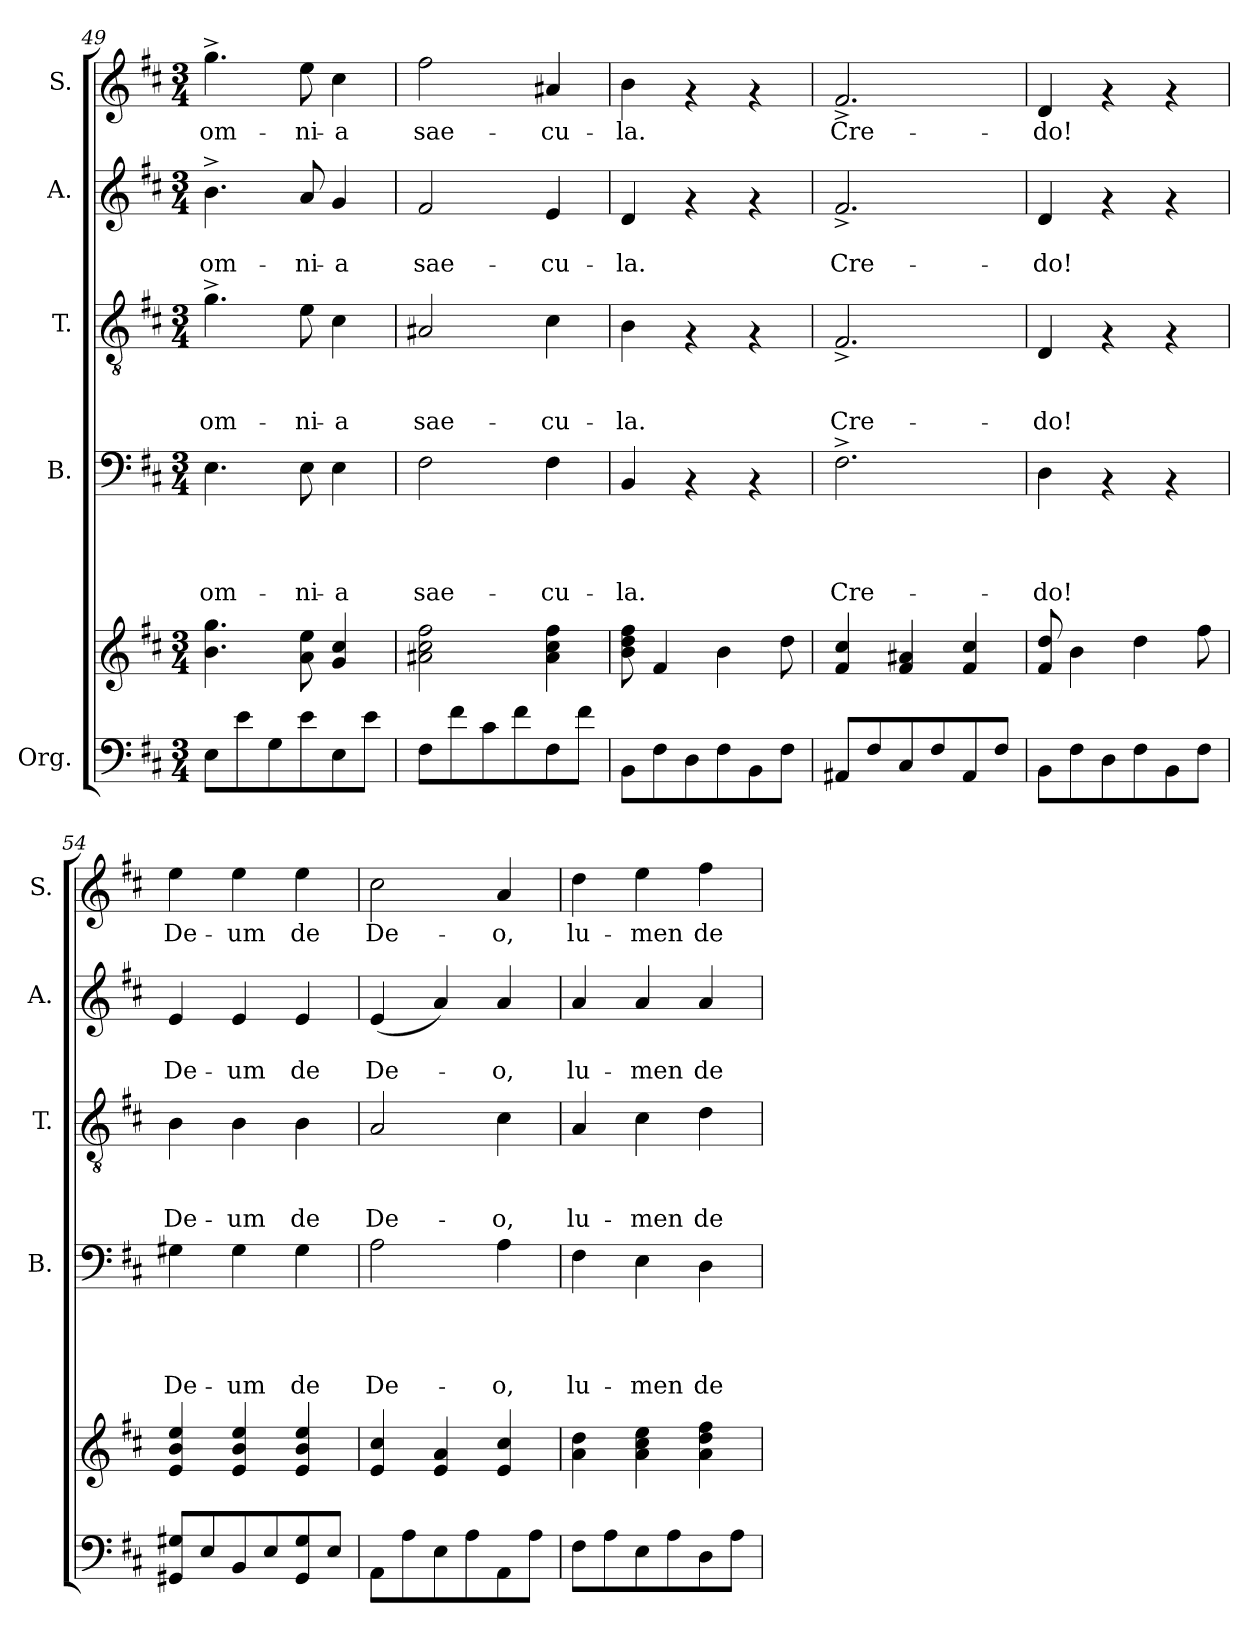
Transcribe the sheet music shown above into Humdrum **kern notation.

**kern	**kern	**kern	**text	**text	**text	**text	**kern	**text	**text	**text	**kern	**text	**text	**kern	**text
*part5	*part5	*part4	*part4	*part4	*part4	*part4	*part3	*part3	*part3	*part3	*part2	*part2	*part2	*part1	*part1
*staff6	*staff5	*staff4	*staff4	*staff4	*staff4	*staff4	*staff3	*staff3	*staff3	*staff3	*staff2	*staff2	*staff2	*staff1	*staff1
*I"Org.	*	*I"B.	*	*	*	*	*I"T.	*	*	*	*I"A.	*	*	*I"S.	*
*	*	*I'B.	*	*	*	*	*I'T.	*	*	*	*I'A.	*	*	*I'S.	*
*clefF4	*clefG2	*clefF4	*	*	*	*	*clefGv2	*	*	*	*clefG2	*	*	*clefG2	*
*k[f#c#]	*k[f#c#]	*k[f#c#]	*	*	*	*	*k[f#c#]	*	*	*	*k[f#c#]	*	*	*k[f#c#]	*
*D:	*D:	*D:	*	*	*	*	*D:	*	*	*	*D:	*	*	*D:	*
*M3/4	*M3/4	*M3/4	*	*	*	*	*M3/4	*	*	*	*M3/4	*	*	*M3/4	*
=49	=49	=49	=49	=49	=49	=49	=49	=49	=49	=49	=49	=49	=49	=49	=49
!	!	!	!	!	!	!LO:LY:b	!	!	!	!LO:LY:b	!	!	!LO:LY:b	!	!LO:LY:b
8E\L	4.b\ 4.gg\	4.E\	.	.	.	om-	4.g^>\	.	.	om-	4.b^>\	.	om-	4.gg^>\	om-
8e\	.	.	.	.	.	.	.	.	.	.	.	.	.	.	.
8G\	.	.	.	.	.	.	.	.	.	.	.	.	.	.	.
!	!	!	!	!	!	!LO:LY:b	!	!	!	!LO:LY:b	!	!	!LO:LY:b	!	!LO:LY:b
8e\	8a\ 8ee\	8E\	.	.	.	-ni-	8e\	.	.	-ni-	8a/	.	-ni-	8ee\	-ni-
!	!	!	!	!	!	!LO:LY:b	!	!	!	!LO:LY:b	!	!	!LO:LY:b	!	!LO:LY:b
8E\	4g/ 4cc#/	4E\	.	.	.	-a	4c#\	.	.	-a	4g/	.	-a	4cc#\	-a
8e\J	.	.	.	.	.	.	.	.	.	.	.	.	.	.	.
=50	=50	=50	=50	=50	=50	=50	=50	=50	=50	=50	=50	=50	=50	=50	=50
!	!	!	!	!	!	!LO:LY:b	!	!	!	!LO:LY:b	!	!	!LO:LY:b	!	!LO:LY:b
8F#\L	2a#X\ 2cc#\ 2ff#\	2F#\	.	.	.	sae-	2A#X/	.	.	sae-	2f#/	.	sae-	2ff#\	sae-
8f#\	.	.	.	.	.	.	.	.	.	.	.	.	.	.	.
8c#\	.	.	.	.	.	.	.	.	.	.	.	.	.	.	.
8f#\	.	.	.	.	.	.	.	.	.	.	.	.	.	.	.
!	!	!	!	!	!	!LO:LY:b	!	!	!	!LO:LY:b	!	!	!LO:LY:b	!	!LO:LY:b
8F#\	4a#\ 4cc#\ 4ff#\	4F#\	.	.	.	-cu-	4c#\	.	.	-cu-	4e/	.	-cu-	4a#X/	-cu-
8f#\J	.	.	.	.	.	.	.	.	.	.	.	.	.	.	.
=51	=51	=51	=51	=51	=51	=51	=51	=51	=51	=51	=51	=51	=51	=51	=51
!	!	!	!	!	!	!LO:LY:b	!	!	!	!LO:LY:b	!	!	!LO:LY:b	!	!LO:LY:b
8BB\L	8b\ 8dd\ 8ff#\	4BB/	.	.	.	-la.	4B\	.	.	-la.	4d/	.	-la.	4b\	-la.
8F#\	4f#/	.	.	.	.	.	.	.	.	.	.	.	.	.	.
8D\	.	4rAA	.	.	.	.	4rF	.	.	.	4rf	.	.	4rf	.
8F#\	4b\	.	.	.	.	.	.	.	.	.	.	.	.	.	.
8BB\	.	4rAA	.	.	.	.	4rF	.	.	.	4rf	.	.	4rf	.
8F#\J	8dd\	.	.	.	.	.	.	.	.	.	.	.	.	.	.
=52	=52	=52	=52	=52	=52	=52	=52	=52	=52	=52	=52	=52	=52	=52	=52
!	!	!	!	!	!	!LO:LY:b	!	!	!	!LO:LY:b	!	!	!LO:LY:b	!	!LO:LY:b
8AA#X/L	4f#/ 4cc#/	2.F#^>\	.	.	.	Cre-	2.F#^</	.	.	Cre-	2.f#^</	.	Cre-	2.f#^</	Cre-
8F#/	.	.	.	.	.	.	.	.	.	.	.	.	.	.	.
8C#/	4f#/ 4a#X/	.	.	.	.	.	.	.	.	.	.	.	.	.	.
8F#/	.	.	.	.	.	.	.	.	.	.	.	.	.	.	.
8AA#/	4f#/ 4cc#/	.	.	.	.	.	.	.	.	.	.	.	.	.	.
8F#/J	.	.	.	.	.	.	.	.	.	.	.	.	.	.	.
=53	=53	=53	=53	=53	=53	=53	=53	=53	=53	=53	=53	=53	=53	=53	=53
!	!	!	!	!	!	!LO:LY:b	!	!	!	!LO:LY:b	!	!	!LO:LY:b	!	!LO:LY:b
8BB\L	8f#/ 8dd/	4D\	.	.	.	-do!	4D/	.	.	-do!	4d/	.	-do!	4d/	-do!
8F#\	4b\	.	.	.	.	.	.	.	.	.	.	.	.	.	.
8D\	.	4rAA	.	.	.	.	4rF	.	.	.	4rf	.	.	4rf	.
8F#\	4dd\	.	.	.	.	.	.	.	.	.	.	.	.	.	.
8BB\	.	4rAA	.	.	.	.	4rF	.	.	.	4rf	.	.	4rf	.
8F#\J	8ff#\	.	.	.	.	.	.	.	.	.	.	.	.	.	.
!!LO:PB:g=z
=54	=54	=54	=54	=54	=54	=54	=54	=54	=54	=54	=54	=54	=54	=54	=54
!	!	!	!	!	!	!LO:LY:b	!	!	!	!LO:LY:b	!	!	!LO:LY:b	!	!LO:LY:b
8GG#X/ 8G#X/L	4e/ 4b/ 4ee/	4G#X\	.	.	.	De-	4B\	.	.	De-	4e/	.	De-	4ee\	De-
8E/	.	.	.	.	.	.	.	.	.	.	.	.	.	.	.
!	!	!	!	!	!	!LO:LY:b	!	!	!	!LO:LY:b	!	!	!LO:LY:b	!	!LO:LY:b
8BB/	4e/ 4b/ 4ee/	4G#\	.	.	.	-um	4B\	.	.	-um	4e/	.	-um	4ee\	-um
8E/	.	.	.	.	.	.	.	.	.	.	.	.	.	.	.
!	!	!	!	!	!	!LO:LY:b	!	!	!	!LO:LY:b	!	!	!LO:LY:b	!	!LO:LY:b
8GG#/ 8G#/	4e/ 4b/ 4ee/	4G#\	.	.	.	de	4B\	.	.	de	4e/	.	de	4ee\	de
8E/J	.	.	.	.	.	.	.	.	.	.	.	.	.	.	.
=55	=55	=55	=55	=55	=55	=55	=55	=55	=55	=55	=55	=55	=55	=55	=55
!	!	!	!	!	!	!LO:LY:b	!	!	!	!LO:LY:b	!	!	!LO:LY:b	!	!LO:LY:b
8AA\L	4e/ 4cc#/	2A\	.	.	.	De-	2A/	.	.	De-	(<4e/	.	De-	2cc#\	De-
8A\	.	.	.	.	.	.	.	.	.	.	.	.	.	.	.
8E\	4e/ 4a/	.	.	.	.	.	.	.	.	.	4a/)	.	.	.	.
8A\	.	.	.	.	.	.	.	.	.	.	.	.	.	.	.
!	!	!	!	!	!	!LO:LY:b	!	!	!	!LO:LY:b	!	!	!LO:LY:b	!	!LO:LY:b
8AA\	4e/ 4cc#/	4A\	.	.	.	-o,	4c#\	.	.	-o,	4a/	.	-o,	4a/	-o,
8A\J	.	.	.	.	.	.	.	.	.	.	.	.	.	.	.
=56	=56	=56	=56	=56	=56	=56	=56	=56	=56	=56	=56	=56	=56	=56	=56
!	!	!	!	!	!	!LO:LY:b	!	!	!	!LO:LY:b	!	!	!LO:LY:b	!	!LO:LY:b
8F#\L	4a\ 4dd\	4F#\	.	.	.	lu-	4A/	.	.	lu-	4a/	.	lu-	4dd\	lu-
8A\	.	.	.	.	.	.	.	.	.	.	.	.	.	.	.
!	!	!	!	!	!	!LO:LY:b	!	!	!	!LO:LY:b	!	!	!LO:LY:b	!	!LO:LY:b
8E\	4a\ 4cc#\ 4ee\	4E\	.	.	.	-men	4c#\	.	.	-men	4a/	.	-men	4ee\	-men
8A\	.	.	.	.	.	.	.	.	.	.	.	.	.	.	.
!	!	!	!	!	!	!LO:LY:b	!	!	!	!LO:LY:b	!	!	!LO:LY:b	!	!LO:LY:b
8D\	4a\ 4dd\ 4ff#\	4D\	.	.	.	de	4d\	.	.	de	4a/	.	de	4ff#\	de
8A\J	.	.	.	.	.	.	.	.	.	.	.	.	.	.	.
=	=	=	=	=	=	=	=	=	=	=	=	=	=	=	=
*-	*-	*-	*-	*-	*-	*-	*-	*-	*-	*-	*-	*-	*-	*-	*-
